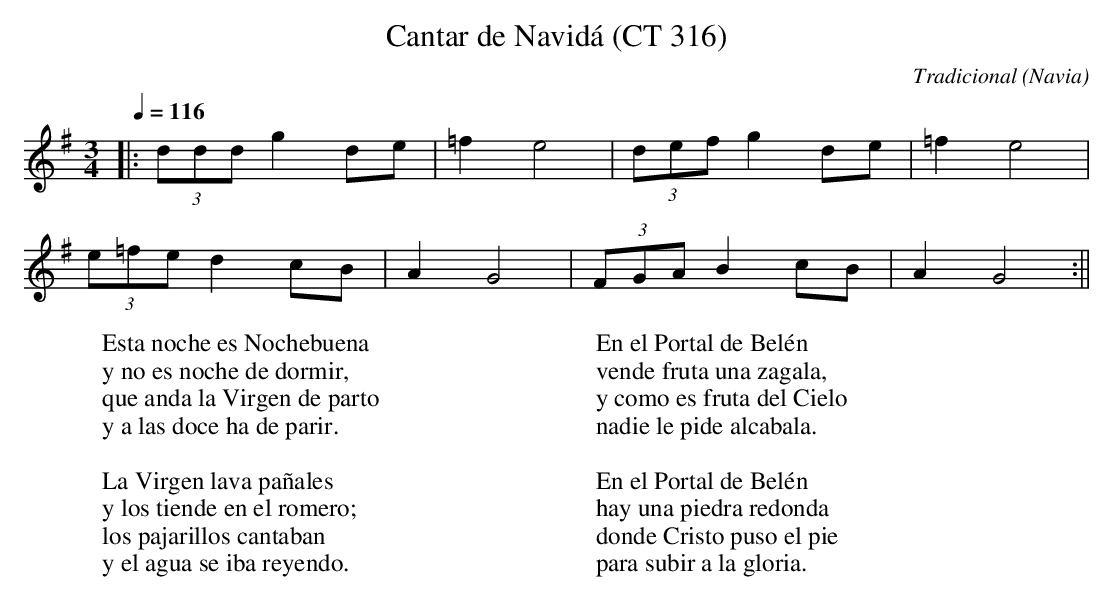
X:1
T:Cantar de Navidá (CT 316)
C:Tradicional
O:Navia
M:3/4
L:1/8
Q:1/4=116
K:G
|: (3ddd g2 de|=f2 e4|(3def g2 de|=f2 e4|
(3e=fe d2 cB|A2 G4|(3FGA B2 cB|A2 G4 :||
W:Esta noche es Nochebuena
W:y no es noche de dormir,
W:que anda la Virgen de parto
W:y a las doce ha de parir.
W:
W:La Virgen lava pañales
W:y los tiende en el romero;
W:los pajarillos cantaban
W:y el agua se iba reyendo.
W:
W:En el Portal de Belén
W:vende fruta una zagala,
W:y como es fruta del Cielo
W:nadie le pide alcabala.
W:
W:En el Portal de Belén
W:hay una piedra redonda
W:donde Cristo puso el pie
W:para subir a la gloria.
W:
